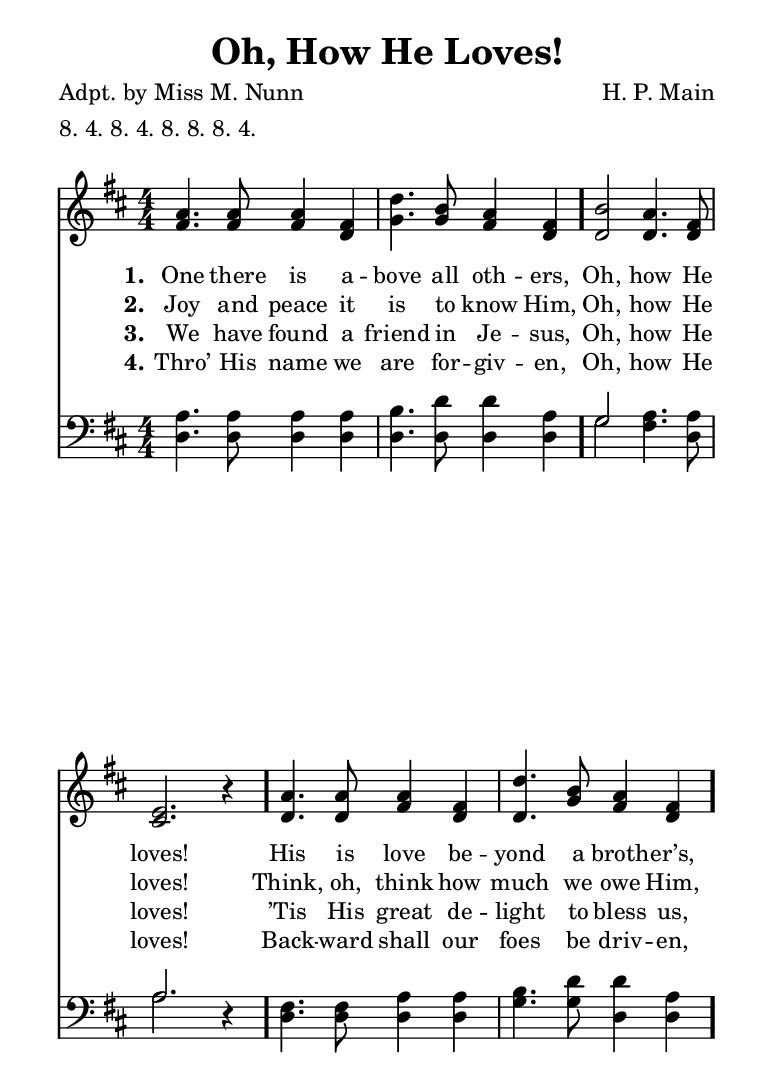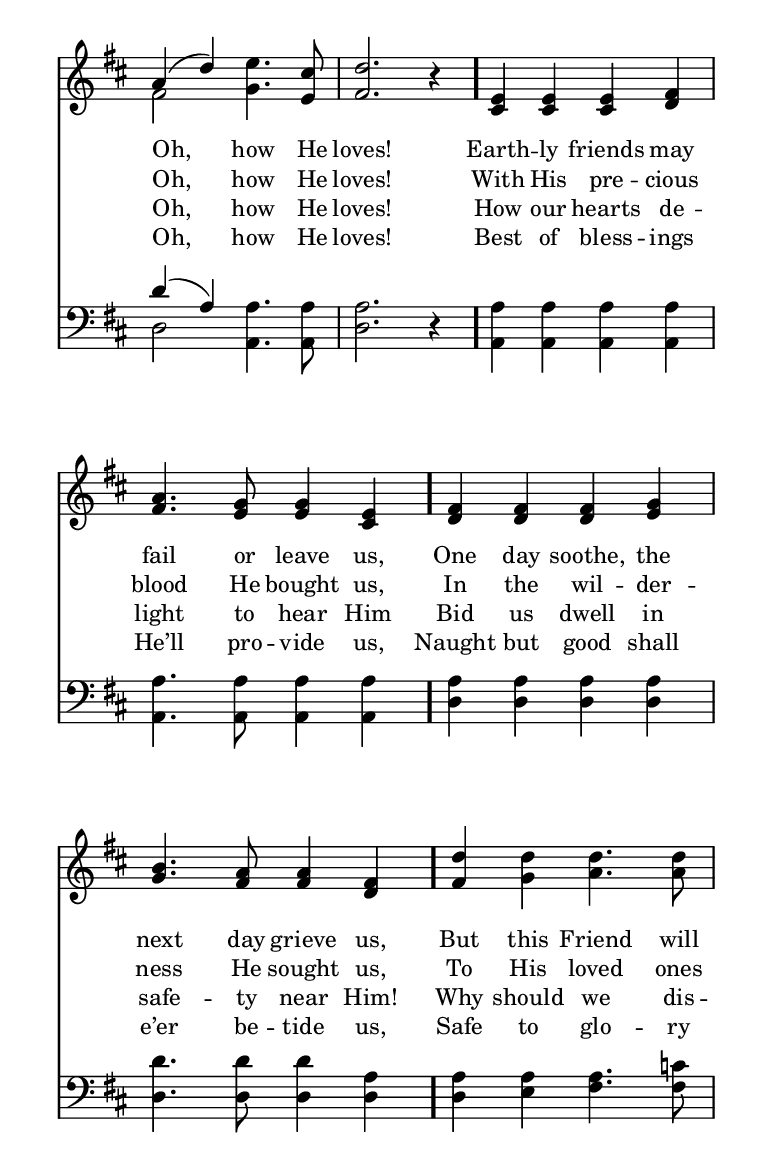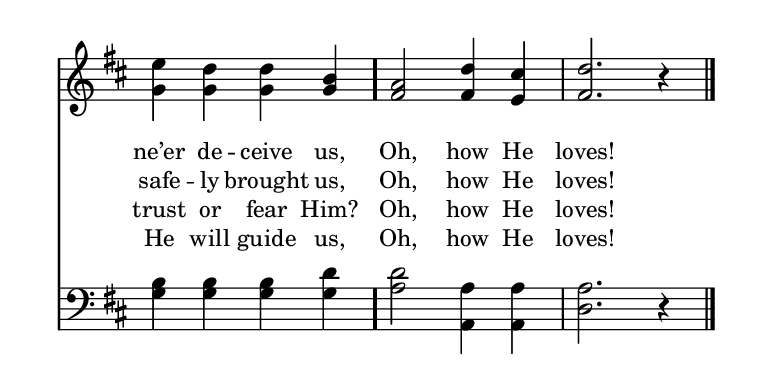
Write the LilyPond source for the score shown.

\include "common/global.ily"
\paper {
  \include "common/paper.ily"
}

\header{
  hymnnumber = "249"
  title = "Oh, How He Loves!"
  tunename = ""
  meter = "8. 4. 8. 4. 8. 8. 8. 4."
  poet = "Adpt. by Miss M. Nunn"
  composer = "H. P. Main"
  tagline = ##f
}

global = {
  \include "common/overrides.ily"
  \override Staff.TimeSignature.style = #'numbered
  \time 4/4
  \override Score.MetronomeMark.transparent = ##t % hide all fermata changes too
  \tempo 4=90
  \key d \major
  \autoBeamOff
}

patternA = { c4. c8 c4 c4 | }
patternB = { c2 c4. c8 | c2. c4 }
patternC = { c4 c c c | c4. c8 c4 c | }
patternD = { c4 c c4. c8 | c4 c c c }
patternE = { c2 c4 c | c2. c4 }
patternF = { c4( c) c4. c8 | c2. c4 }

notesSoprano = {
\global
\relative c'' {

  \changePitch \patternA { a a a fis | d' b a fis }
  \changePitch \patternB { b a fis | e r } \eogbreak
  \changePitch \patternA { a a a fis | d' b a fis }
  \changePitch \patternF { a d e cis | d r } \eogbreak

  \changePitch \patternC { e, e e fis | a g g e }
  \changePitch \patternC { fis fis fis g | b a a fis } \eogbreak
  \changePitch \patternD { d' d d d | e d d b }
  \changePitch \patternE { a d cis | d r } \eogbreak

  \bar "|."

}
}

notesAlto = {
\global
\relative e' {

  \changePitch \patternA { fis fis fis d | g g fis d }
  \changePitch \patternB { d d d | cis r }
  \changePitch \patternA { d d fis d | d g fis d }
  \changePitch \patternB { fis g e | fis r }

  \changePitch \patternC { cis cis cis d | fis e e cis }
  \changePitch \patternC { d d d e | g fis fis d }
  \changePitch \patternD { fis g a a | g g g g }
  \changePitch \patternE { fis fis e | fis r }

}
}

notesTenor = {
\global
\relative a {

  \changePitch \patternA { a a a a | b d d a }
  \changePitch \patternB { g a a | a r }
  \changePitch \patternA { fis fis a a | b d d a }
  \changePitch \patternF { d a a a | a r }

  \changePitch \patternC { a a a a | a a a a }
  \changePitch \patternC { a a a a | d d d a }
  \changePitch \patternD { a a a c | b b b d }
  \changePitch \patternE { d a a | a r }

}
}

notesBass = {
\global
\relative f {

  \changePitch \patternA { d d d d | d d d d }
  \changePitch \patternB { g fis d | a' r }
  \changePitch \patternA { d, d d d | g g d d }
  \changePitch \patternB { d a a | d r }

  \changePitch \patternC { a a a a | a a a a }
  \changePitch \patternC { d d d d | d d d d }
  \changePitch \patternD { d e fis fis | g g g g }
  \changePitch \patternE { a a, a | d r }

}
}

wordsA = \lyricmode {
\set stanza = "1."

One there is a -- bove all oth -- ers, \bar "."
Oh, how He loves! \bar "."
His is love be -- yond a broth -- er’s, \bar "."
Oh, how He loves! \bar "."
Earth -- ly friends may fail or leave us, \bar "."
One day soothe, the next day grieve us, \bar "."
But this Friend will ne’er de -- ceive us, \bar "."
Oh, how He loves! \bar "."

}

wordsB = \lyricmode {
\set stanza = "2."

Joy and peace it is to know Him,
Oh, how He loves!
Think, oh, think how much we owe Him,
Oh, how He loves!
With His pre -- cious blood He bought us,
In the wil -- der -- ness He sought us,
To His loved ones safe -- ly brought us,
Oh, how He loves!

}

wordsC = \lyricmode {
\set stanza = "3."

We have found a friend in Je -- sus,
Oh, how He loves!
’Tis His great de -- light to bless us,
Oh, how He loves!
How our hearts de -- light to hear Him
Bid us dwell in safe -- ty near Him!
Why should we dis -- trust or fear Him?
Oh, how He loves!

}

wordsD = \lyricmode {
\set stanza = "4."

Thro’ His name we are for -- giv -- en,
Oh, how He loves!
Back -- ward shall our foes be driv -- en,
Oh, how He loves!
Best of bless -- ings He’ll pro -- vide us,
Naught but good shall e’er be -- tide us,
Safe to glo -- ry He will guide us,
Oh, how He loves!

}

\score {
  \context ChoirStaff <<
    \context Staff = upper <<
      \set Staff.autoBeaming = ##f
      \set ChoirStaff.systemStartDelimiter = #'SystemStartBar
      \set ChoirStaff.printPartCombineTexts = ##f
      \partcombine #'(2 . 11) \notesSoprano \notesAlto
      \context NullVoice = sopranos { \voiceOne << \notesSoprano >> }
      \context Lyrics = one   \lyricsto sopranos \wordsA
      \context Lyrics = two   \lyricsto sopranos \wordsB
      \context Lyrics = three \lyricsto sopranos \wordsC
      \context Lyrics = four  \lyricsto sopranos \wordsD
    >>
    \context Staff = men <<
      \set Staff.autoBeaming = ##f
      \clef bass
      \set ChoirStaff.printPartCombineTexts = ##f
      \partcombine #'(2 . 11) \notesTenor \notesBass
    >>
  >>
  \layout {
    \include "common/layout.ily"
  }
  \midi{
    \include "common/midi.ily"
  }
}

\version "2.19.49"  % necessary for upgrading to future LilyPond versions.

% vi:set et ts=2 sw=2 ai nocindent syntax=lilypond:
